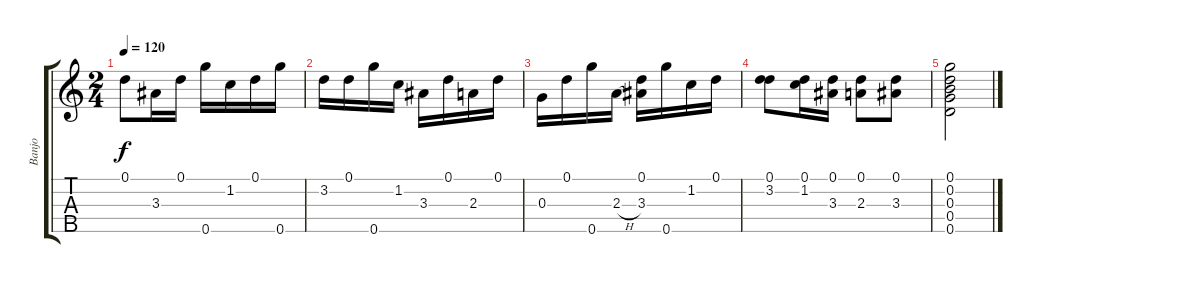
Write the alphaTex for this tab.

\track ("Banjo" "Banjo") {instrument banjo}
\staff {score tabs}
\tuning (D4 B3 G3 D3 G4) {hide}
\displaytranspose 12
\ts (2 4)
\tempo 120
\clef g2
\ks c
0.1.8{dy f} 3.3.16 0.1.16 0.5.16 1.2.16 0.1.16 0.5.16 |
3.2.16 0.1.16 0.5.16 1.2.16 3.3.16 0.1.16 2.3.16 0.1.16 |
0.3.16 0.1.16 0.5.16 2.3{h}.16 (0.1 3.3).16 0.5.16 1.2.16 0.1.16 |
(0.1 3.2).8 (0.1 1.2).16 (0.1 3.3).16 (0.1 2.3).8 (0.1 3.3).8 |
(0.1 0.2 0.3 0.4 0.5).2
